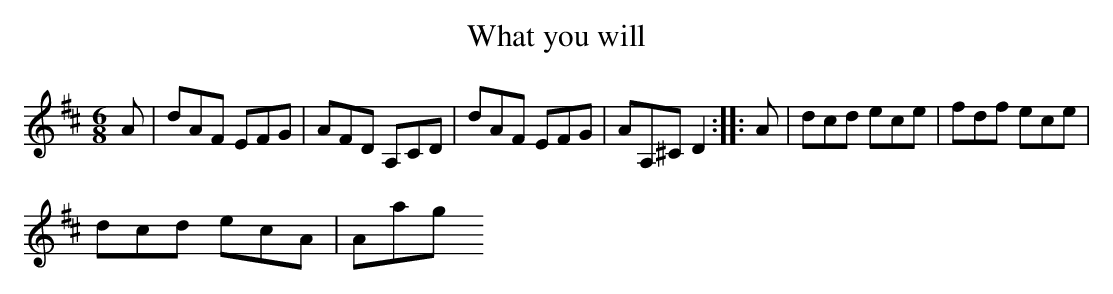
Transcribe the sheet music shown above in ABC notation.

X:1
T:What you will
M:6/8
L:1/8
K:D
A | dAF EFG | AFD A,CD | dAF EFG | AA,^C D2::A | dcd ece | fdf ece |
dcd ecA | Aag 'tr"f2e | afd ecA | fdB ecA | dAF BGE | AA,C D2 :|
